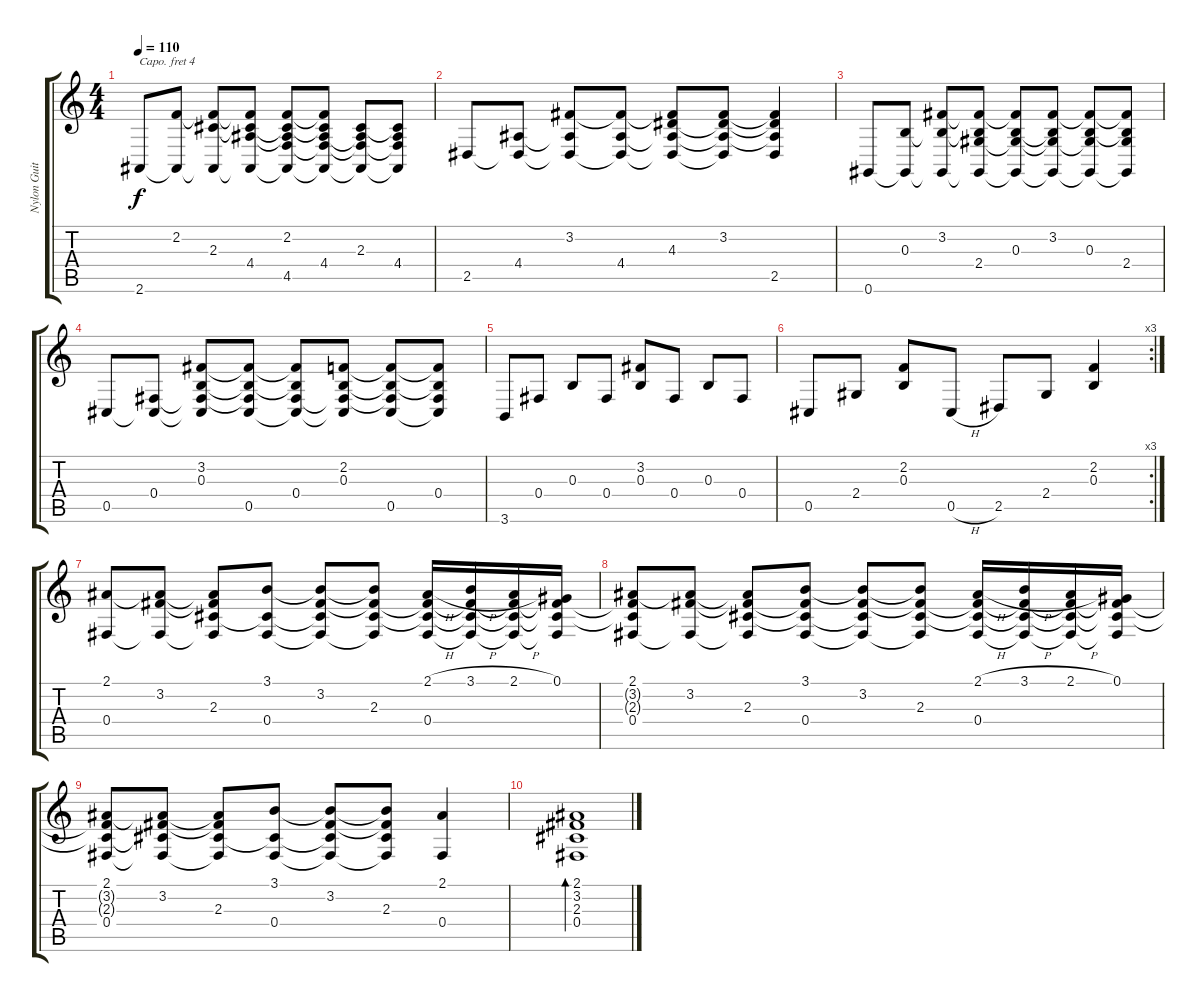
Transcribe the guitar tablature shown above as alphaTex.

\track ("Nylon Guitar" "Nylon Guit") {instrument brightacousticpiano}
\staff {score tabs}
\capo 4
\tuning (E4 B3 G3 D3 A2 E2) {hide}
\ts (4 4)
\tempo 110
\clef g2
\ks c
2.6.8{dy f} (2.2 2.6{t}).8 (2.2{t} 2.3 2.6{t}).8 (2.2{t} 2.3{t} 4.4 2.6{t}).8 (2.2 2.3{t} 4.4{t} 4.5 2.6{t}).8 (2.2{t} 2.3{t} 4.4 4.5{t} 2.6{t}).8 (2.3 4.4{t} 4.5{t} 2.6{t}).8 (2.3{t} 4.4 4.5{t} 2.6{t}).8 |
2.5.8 (4.4 2.5{t}).8 (3.2 4.4{t} 2.5{t}).8 (3.2{t} 4.4 2.5{t}).8 (3.2{t} 4.3 4.4{t} 2.5{t}).8 (3.2 4.3{t} 4.4{t} 2.5{t}).8 (3.2{t} 4.3{t} 4.4{t} 2.5).4 |
0.6.8 (0.3 0.6{t}).8 (3.2 0.3{t} 0.6{t}).8 (3.2{t} 0.3{t} 2.4 0.6{t}).8 (3.2{t} 0.3 2.4{t} 0.6{t}).8 (3.2 0.3{t} 2.4{t} 0.6{t}).8 (3.2{t} 0.3 2.4{t} 0.6{t}).8 (3.2{t} 0.3{t} 2.4 0.6{t}).8 |
0.5.8 (0.4 0.5{t}).8 (3.2 0.3 0.4{t} 0.5{t}).8 (3.2{t} 0.3{t} 0.4{t} 0.5).8 (3.2{t} 0.3{t} 0.4 0.5{t}).8 (2.2 0.3 0.4{t} 0.5{t}).8 (2.2{t} 0.3{t} 0.4{t} 0.5).8 (2.2{t} 0.3{t} 0.4 0.5{t}).8 |
3.6.8 0.4.8 0.3.8 0.4.8 (3.2 0.3).8 0.4.8 0.3.8 0.4.8 |
\rc 3
0.5.8 2.4.8 (2.2 0.3).8 0.5{h}.8 2.5.8 2.4.8 (2.2 0.3).4 |
(2.1 0.4).8 (2.1{t} 3.2 0.4{t}).8 (2.1{t} 3.2{t} 2.3 0.4{t}).8 (3.1 2.3{t} 0.4).8 (3.1{t} 3.2 2.3{t} 0.4{t}).8 (3.1{t} 3.2{t} 2.3 0.4{t}).8 (2.1{h} 3.2{t} 2.3{t} 0.4).16 (3.1{h} 3.2{t} 2.3{t} 0.4{t}).16 (2.1{h} 3.2{t} 2.3{t} 0.4{t}).16 (0.1 3.2{t} 2.3{t} 0.4{t}).16 |
(2.1 3.2{t} 2.3{t} 0.4).8 (2.1{t} 3.2 0.4{t}).8 (2.1{t} 3.2{t} 2.3 0.4{t}).8 (3.1 3.2{t} 2.3{t} 0.4).8 (3.1{t} 3.2 2.3{t} 0.4{t}).8 (3.1{t} 3.2{t} 2.3 0.4{t}).8 (2.1{h} 3.2{t} 2.3{t} 0.4).16 (3.1{h} 3.2{t} 2.3{t} 0.4{t}).16 (2.1{h} 3.2{t} 2.3{t} 0.4{t}).16 (0.1 3.2{t} 2.3{t} 0.4{t}).16 |
(2.1 3.2{t} 2.3{t} 0.4).8 (2.1{t} 3.2 2.3{t} 0.4{t}).8 (2.1{t} 3.2{t} 2.3 0.4{t}).8 (3.1 2.3{t} 0.4).8 (3.1{t} 3.2 2.3{t} 0.4{t}).8 (3.1{t} 3.2{t} 2.3 0.4{t}).8 (2.1 0.4).4 |
(2.1 3.2 2.3 0.4).1{bd 60}
